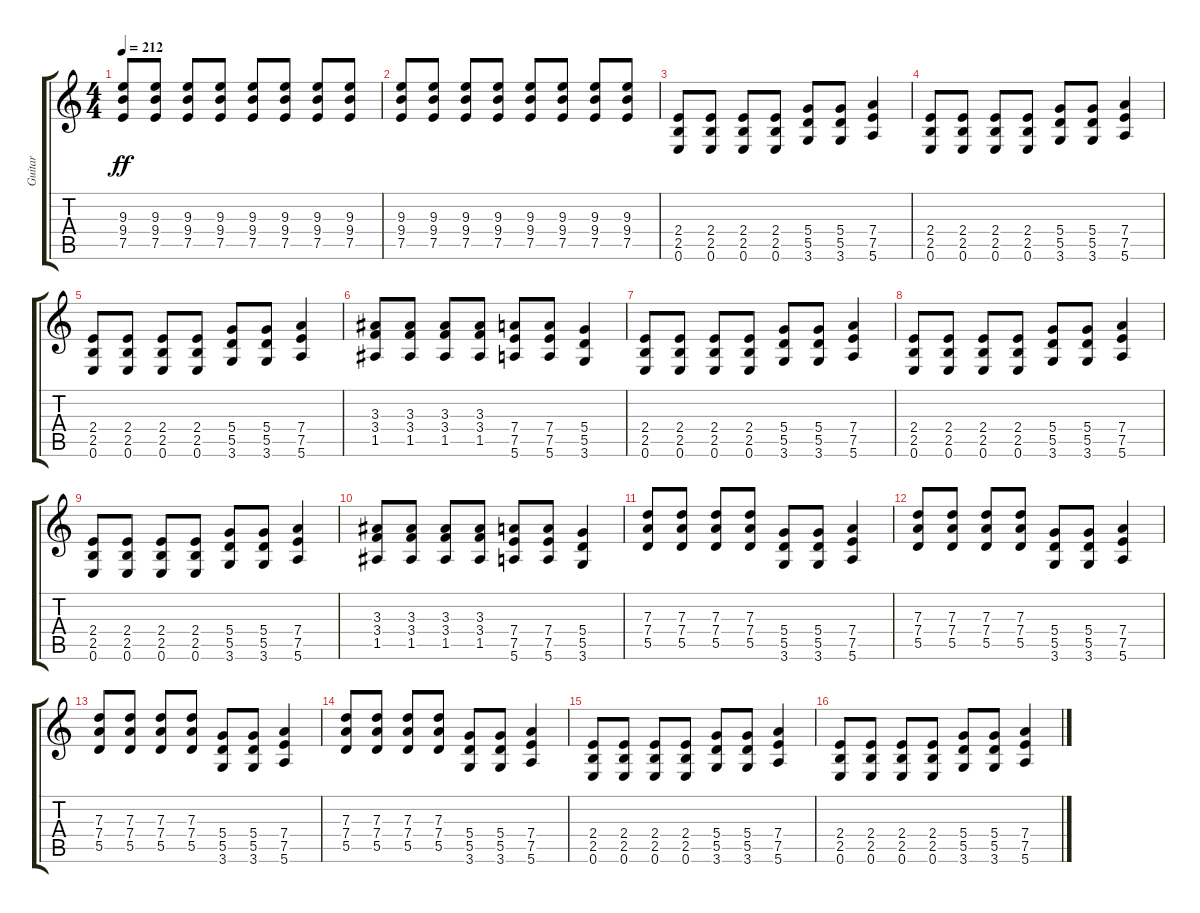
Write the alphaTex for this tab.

\track ("Guitar" "Guitar") {instrument distortionguitar}
\staff {score tabs}
\tuning (E4 B3 G3 D3 A2 E2) {hide}
\ts (4 4)
\tempo 212
\clef g2
\ks c
(9.3 9.4 7.5).8{dy ff instrument distortionguitar} (9.3 9.4 7.5).8 (9.3 9.4 7.5).8 (9.3 9.4 7.5).8 (9.3 9.4 7.5).8 (9.3 9.4 7.5).8 (9.3 9.4 7.5).8 (9.3 9.4 7.5).8 |
(9.3 9.4 7.5).8 (9.3 9.4 7.5).8 (9.3 9.4 7.5).8 (9.3 9.4 7.5).8 (9.3 9.4 7.5).8 (9.3 9.4 7.5).8 (9.3 9.4 7.5).8 (9.3 9.4 7.5).8 |
(2.4 2.5 0.6).8 (2.4 2.5 0.6).8 (2.4 2.5 0.6).8 (2.4 2.5 0.6).8 (5.4 5.5 3.6).8 (5.4 5.5 3.6).8 (7.4 7.5 5.6).4 |
(2.4 2.5 0.6).8 (2.4 2.5 0.6).8 (2.4 2.5 0.6).8 (2.4 2.5 0.6).8 (5.4 5.5 3.6).8 (5.4 5.5 3.6).8 (7.4 7.5 5.6).4 |
(2.4 2.5 0.6).8 (2.4 2.5 0.6).8 (2.4 2.5 0.6).8 (2.4 2.5 0.6).8 (5.4 5.5 3.6).8 (5.4 5.5 3.6).8 (7.4 7.5 5.6).4 |
(3.3 3.4 1.5).8 (3.3 3.4 1.5).8 (3.3 3.4 1.5).8 (3.3 3.4 1.5).8 (7.4 7.5 5.6).8 (7.4 7.5 5.6).8 (5.4 5.5 3.6).4 |
(2.4 2.5 0.6).8 (2.4 2.5 0.6).8 (2.4 2.5 0.6).8 (2.4 2.5 0.6).8 (5.4 5.5 3.6).8 (5.4 5.5 3.6).8 (7.4 7.5 5.6).4 |
(2.4 2.5 0.6).8 (2.4 2.5 0.6).8 (2.4 2.5 0.6).8 (2.4 2.5 0.6).8 (5.4 5.5 3.6).8 (5.4 5.5 3.6).8 (7.4 7.5 5.6).4 |
(2.4 2.5 0.6).8 (2.4 2.5 0.6).8 (2.4 2.5 0.6).8 (2.4 2.5 0.6).8 (5.4 5.5 3.6).8 (5.4 5.5 3.6).8 (7.4 7.5 5.6).4 |
(3.3 3.4 1.5).8 (3.3 3.4 1.5).8 (3.3 3.4 1.5).8 (3.3 3.4 1.5).8 (7.4 7.5 5.6).8 (7.4 7.5 5.6).8 (5.4 5.5 3.6).4 |
(7.3 7.4 5.5).8 (7.3 7.4 5.5).8 (7.3 7.4 5.5).8 (7.3 7.4 5.5).8 (5.4 5.5 3.6).8 (5.4 5.5 3.6).8 (7.4 7.5 5.6).4 |
(7.3 7.4 5.5).8 (7.3 7.4 5.5).8 (7.3 7.4 5.5).8 (7.3 7.4 5.5).8 (5.4 5.5 3.6).8 (5.4 5.5 3.6).8 (7.4 7.5 5.6).4 |
(7.3 7.4 5.5).8 (7.3 7.4 5.5).8 (7.3 7.4 5.5).8 (7.3 7.4 5.5).8 (5.4 5.5 3.6).8 (5.4 5.5 3.6).8 (7.4 7.5 5.6).4 |
(7.3 7.4 5.5).8 (7.3 7.4 5.5).8 (7.3 7.4 5.5).8 (7.3 7.4 5.5).8 (5.4 5.5 3.6).8 (5.4 5.5 3.6).8 (7.4 7.5 5.6).4 |
(2.4 2.5 0.6).8 (2.4 2.5 0.6).8 (2.4 2.5 0.6).8 (2.4 2.5 0.6).8 (5.4 5.5 3.6).8 (5.4 5.5 3.6).8 (7.4 7.5 5.6).4 |
(2.4 2.5 0.6).8 (2.4 2.5 0.6).8 (2.4 2.5 0.6).8 (2.4 2.5 0.6).8 (5.4 5.5 3.6).8 (5.4 5.5 3.6).8 (7.4 7.5 5.6).4
